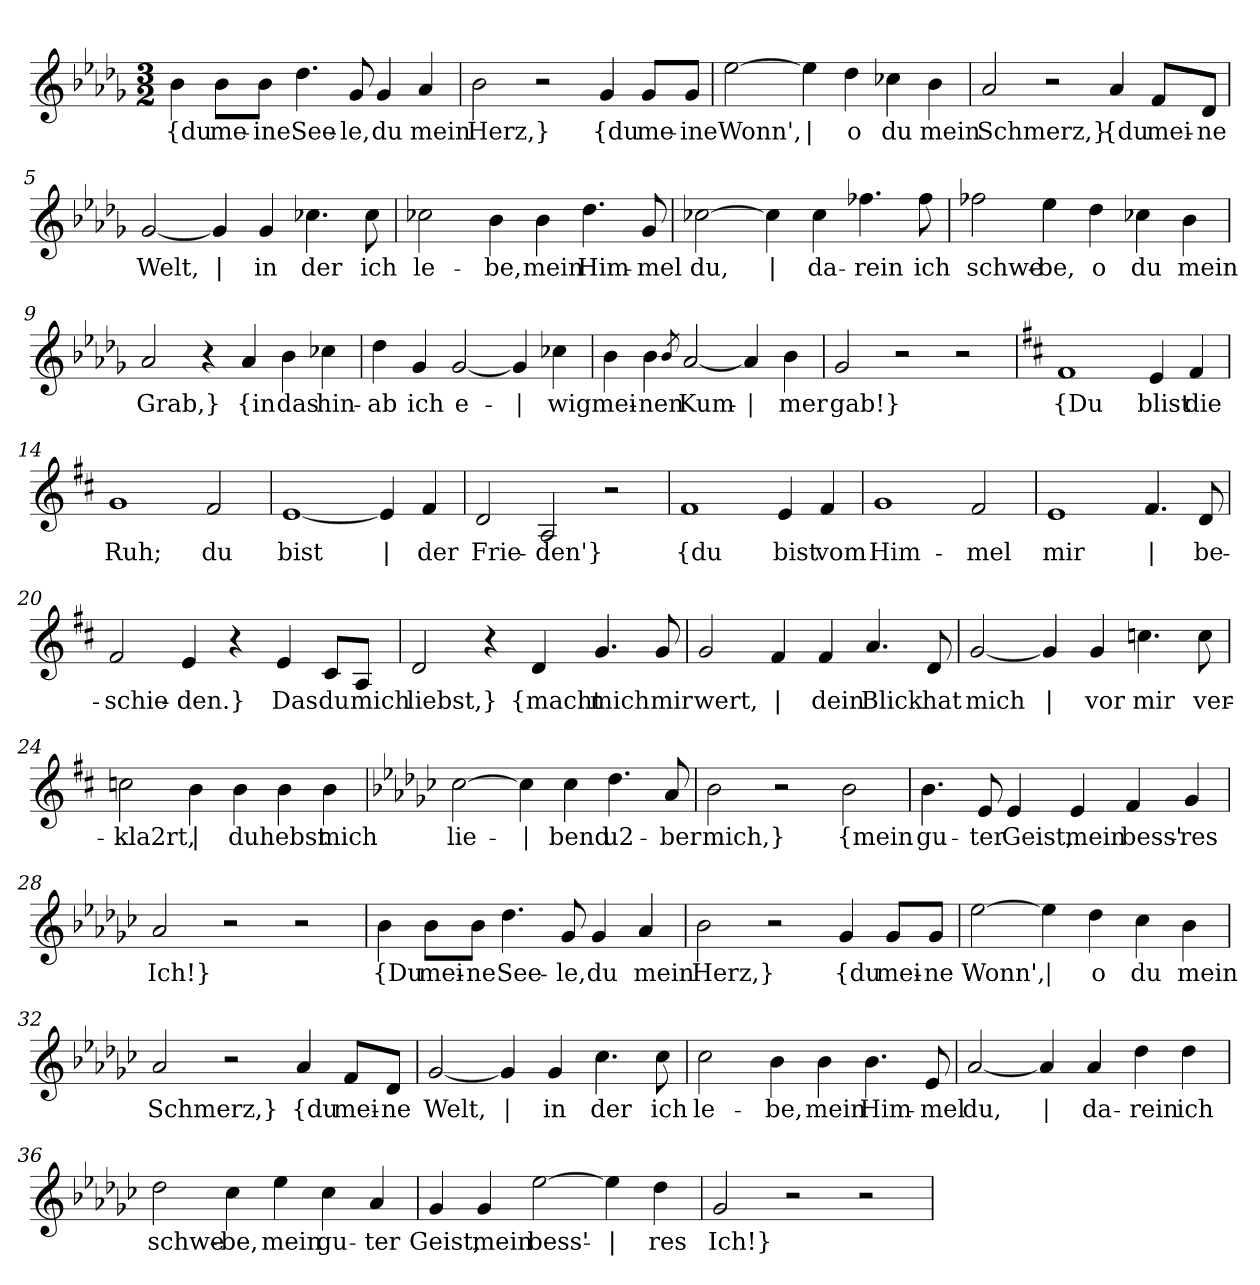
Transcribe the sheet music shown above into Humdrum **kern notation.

**kern	**text
*part1	*part1
*staff1	*staff1
*clefG2	*
*k[b-e-a-d-g-]	*
*M3/2	*
=1	=1
!	!LO:LY:b
4b-\	{du
!	!LO:LY:b
8b-\L	me-
!	!LO:LY:b
8b-\J	-ine
!	!LO:LY:b
4.dd-\	See-
!	!LO:LY:b
8g-/	-le,
!	!LO:LY:b
4g-/	du
!	!LO:LY:b
4a-/	mein
=2	=2
!	!LO:LY:b
2b-\	Herz,}
2r	.
!	!LO:LY:b
4g-/	{du
!	!LO:LY:b
8g-/L	me-
!	!LO:LY:b
8g-/J	-ine
=3	=3
!	!LO:LY:b
[2ee-\	Wonn',
!	!LO:LY:b
4ee-\]	|
!	!LO:LY:b
4dd-\	o
!	!LO:LY:b
4cc-X\	du
!	!LO:LY:b
4b-\	mein
!!LO:LB:g=z
=4	=4
!	!LO:LY:b
2a-/	Schmerz,}
2r	.
!	!LO:LY:b
4a-/	{du
!	!LO:LY:b
8f/L	mei-
!	!LO:LY:b
8d-/J	ne
=5	=5
!	!LO:LY:b
[2g-/	Welt,
!	!LO:LY:b
4g-/]	|
!	!LO:LY:b
4g-/	in
!	!LO:LY:b
4.cc-X\	der
!	!LO:LY:b
8cc-\	ich
=6	=6
!	!LO:LY:b
2cc-X\	le-
!	!LO:LY:b
4b-\	-be,
!	!LO:LY:b
4b-\	mein
!	!LO:LY:b
4.dd-\	Him-
!	!LO:LY:b
8g-/	mel
=7	=7
!	!LO:LY:b
[2cc-X\	du,
!	!LO:LY:b
4cc-\]	|
!	!LO:LY:b
4cc-\	da-
!	!LO:LY:b
4.ff-X\	-rein
!	!LO:LY:b
8ff-\	ich
!!LO:LB:g=z
=8	=8
!	!LO:LY:b
2ff-X\	schwe-
!	!LO:LY:b
4ee-\	-be,
!	!LO:LY:b
4dd-\	o
!	!LO:LY:b
4cc-X\	du
!	!LO:LY:b
4b-\	mein
=9	=9
!	!LO:LY:b
2a-/	Grab,}
4r	.
!	!LO:LY:b
4a-/	{in
!	!LO:LY:b
4b-\	das
!	!LO:LY:b
4cc-X\	hin-
=10	=10
!	!LO:LY:b
4dd-\	-ab
!	!LO:LY:b
4g-/	ich
!	!LO:LY:b
[2g-/	e-
!	!LO:LY:b
4g-/]	|
!	!LO:LY:b
4cc-X\	-wig
=11	=11
!	!LO:LY:b
4b-\	mei-
!	!LO:LY:b
4b-\	-nen
8qb-/	.
!	!LO:LY:b
[2a-/	Kum-
!	!LO:LY:b
4a-/]	|
!	!LO:LY:b
4b-\	-mer
!!LO:LB:g=z
=12	=12
!	!LO:LY:b
2g-/	gab!}
2r	.
2r	.
=13	=13
*k[f#c#]	*
!	!LO:LY:b
1f#	{Du
!	!LO:LY:b
4e/	blist
!	!LO:LY:b
4f#/	die
=14	=14
!	!LO:LY:b
1g	Ruh;
!	!LO:LY:b
2f#/	du
=15	=15
!	!LO:LY:b
[1e	bist
!	!LO:LY:b
4e/]	|
!	!LO:LY:b
4f#/	der
=16	=16
!	!LO:LY:b
2d/	Frie-
!	!LO:LY:b
2A/	-den'}
2r	.
=17	=17
!	!LO:LY:b
1f#	{du
!	!LO:LY:b
4e/	bist
!	!LO:LY:b
4f#/	vom
=18	=18
!	!LO:LY:b
1g	Him-
!	!LO:LY:b
2f#/	-mel
!!LO:LB:g=z
=19	=19
!	!LO:LY:b
1e	mir
!	!LO:LY:b
4.f#/	|
!	!LO:LY:b
8d/	be-
=20	=20
!	!LO:LY:b
2f#/	-schie-
!	!LO:LY:b
4e/	-den.}
4r	.
!	!LO:LY:b
4e/	Das
!	!LO:LY:b
8c#/L	du
!	!LO:LY:b
8A/J	mich
=21	=21
!	!LO:LY:b
2d/	liebst,}
4r	.
!	!LO:LY:b
4d/	{macht
!	!LO:LY:b
4.g/	mich
!	!LO:LY:b
8g/	mir
=22	=22
!	!LO:LY:b
2g/	wert,
!	!LO:LY:b
4f#/	|
!	!LO:LY:b
4f#/	dein
!	!LO:LY:b
4.a/	Blick
!	!LO:LY:b
8d/	hat
!!LO:LB:g=z
=23	=23
!	!LO:LY:b
[2g/	mich
!	!LO:LY:b
4g/]	|
!	!LO:LY:b
4g/	vor
!	!LO:LY:b
4.ccn\	mir
!	!LO:LY:b
8cc\	ver-
=24	=24
!	!LO:LY:b
2ccn\	-kla2rt,
!	!LO:LY:b
4b\	|
!	!LO:LY:b
4b\	du
!	!LO:LY:b
4b\	hebst
!	!LO:LY:b
4b\	mich
=25	=25
*k[b-e-a-d-g-c-]	*
!	!LO:LY:b
[2cc-\	lie-
!	!LO:LY:b
4cc-\]	|
!	!LO:LY:b
4cc-\	-bend
!	!LO:LY:b
4.dd-\	u2-
!	!LO:LY:b
8a-/	ber
=26	=26
!	!LO:LY:b
2b-\	mich,}
2r	.
!	!LO:LY:b
2b-\	{mein
!!LO:LB:g=z
=27	=27
!	!LO:LY:b
4.b-\	gu-
!	!LO:LY:b
8e-/	-ter
!	!LO:LY:b
4e-/	Geist,
!	!LO:LY:b
4e-/	mein
!	!LO:LY:b
4f/	bess'-
!	!LO:LY:b
4g-/	-res
=28	=28
!	!LO:LY:b
2a-/	Ich!}
2r	.
2r	.
=29	=29
!	!LO:LY:b
4b-\	{Du
!	!LO:LY:b
8b-\L	mei-
!	!LO:LY:b
8b-\J	-ne
!	!LO:LY:b
4.dd-\	See-
!	!LO:LY:b
8g-/	-le,
!	!LO:LY:b
4g-/	du
!	!LO:LY:b
4a-/	mein
!!LO:LB:g=z
=30	=30
!	!LO:LY:b
2b-\	Herz,}
2r	.
!	!LO:LY:b
4g-/	{du
!	!LO:LY:b
8g-/L	mei-
!	!LO:LY:b
8g-/J	-ne
=31	=31
!	!LO:LY:b
[2ee-\	Wonn',
!	!LO:LY:b
4ee-\]	|
!	!LO:LY:b
4dd-\	o
!	!LO:LY:b
4cc-\	du
!	!LO:LY:b
4b-\	mein
=32	=32
!	!LO:LY:b
2a-/	Schmerz,}
2r	.
!	!LO:LY:b
4a-/	{du
!	!LO:LY:b
8f/L	mei-
!	!LO:LY:b
8d-/J	-ne
=33	=33
!	!LO:LY:b
[2g-/	Welt,
!	!LO:LY:b
4g-/]	|
!	!LO:LY:b
4g-/	in
!	!LO:LY:b
4.cc-\	der
!	!LO:LY:b
8cc-\	ich
!!LO:LB:g=z
=34	=34
!	!LO:LY:b
2cc-\	le-
!	!LO:LY:b
4b-\	-be,
!	!LO:LY:b
4b-\	mein
!	!LO:LY:b
4.b-\	Him-
!	!LO:LY:b
8e-/	-mel
=35	=35
!	!LO:LY:b
[2a-/	du,
!	!LO:LY:b
4a-/]	|
!	!LO:LY:b
4a-/	da-
!	!LO:LY:b
4dd-\	-rein
!	!LO:LY:b
4dd-\	ich
=36	=36
!	!LO:LY:b
2dd-\	schwe-
!	!LO:LY:b
4cc-\	-be,
!	!LO:LY:b
4ee-\	mein
!	!LO:LY:b
4cc-\	gu-
!	!LO:LY:b
4a-/	-ter
!!LO:LB:g=z
=37	=37
!	!LO:LY:b
4g-/	Geist,
!	!LO:LY:b
4g-/	mein
!	!LO:LY:b
[2ee-\	bess'-
!	!LO:LY:b
4ee-\]	|
!	!LO:LY:b
4dd-\	-res
=38	=38
!	!LO:LY:b
2g-/	Ich!}
2r	.
2r	.
=	=
*-	*-
